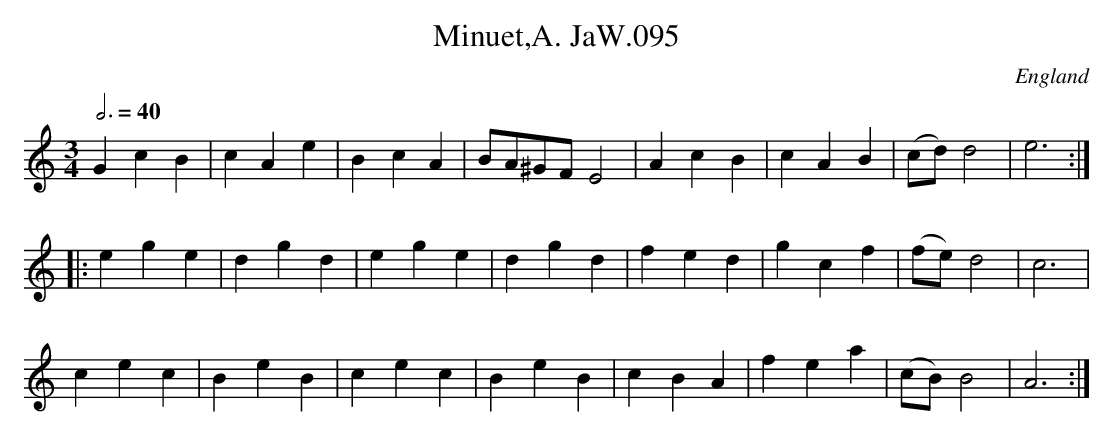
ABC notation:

X:1
T:Minuet,A. JaW.095
L:1/4
M:3/4
O:England
Q:3/4=40
K:C
GcB|cAe|BcA|B/A/^G/F/ E2|AcB|cAB|(c/d/)d2|e3:|!
|:ege|dgd|ege|dgd|fed|gcf|(f/e/)d2|c3|!
cec|BeB|cec|BeB|cBA|fea|(c/B/)B2|A3:|
